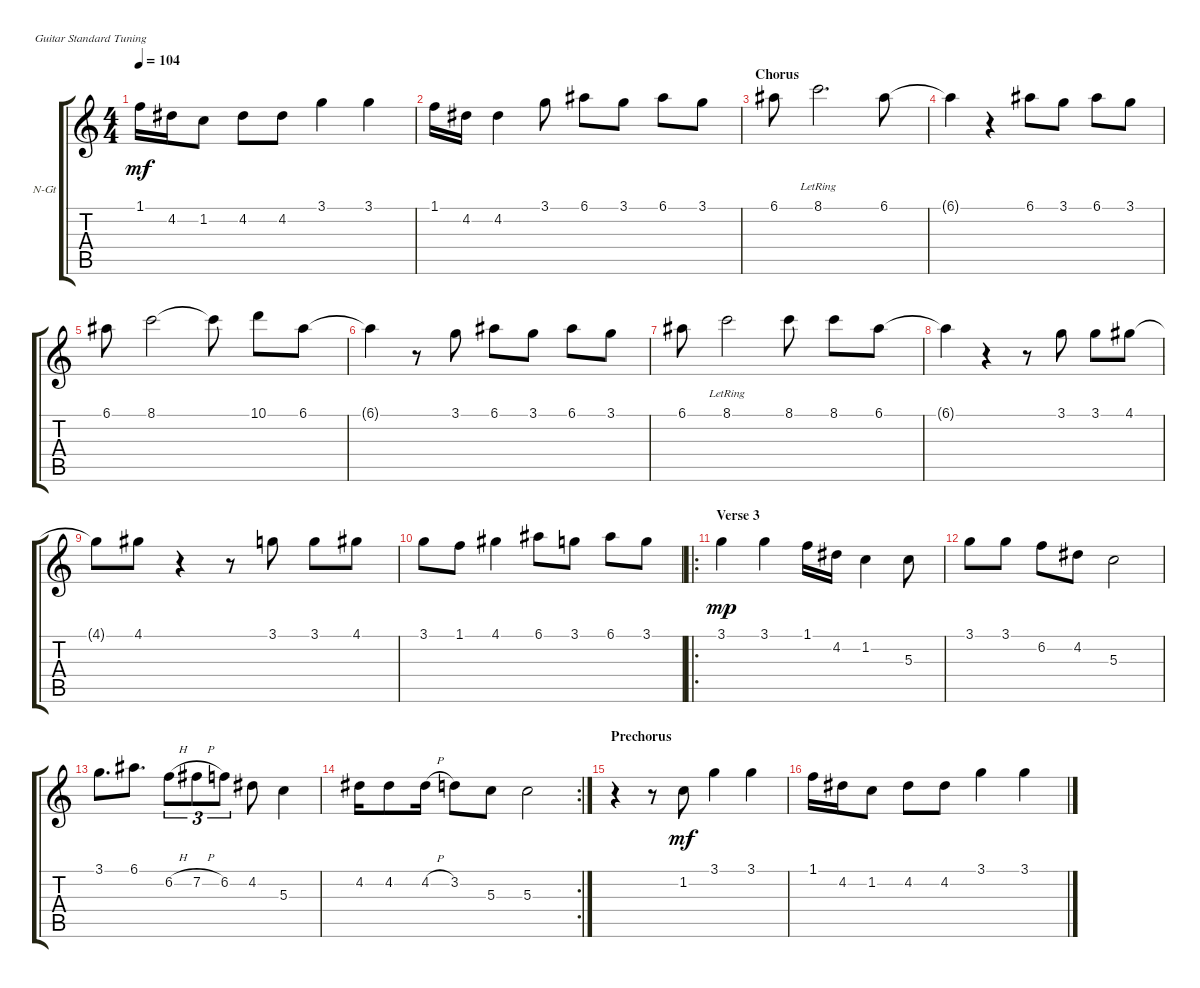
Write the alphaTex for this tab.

\defaultSystemsLayout 4
\bracketExtendMode groupsimilarinstruments
\firstSystemTrackNameOrientation horizontal
\otherSystemsTrackNameOrientation horizontal
\track ("Nylon Guitar" "N-Gt") {instrument acousticguitarnylon}
\staff {score tabs}
\tuning (E4 B3 G3 D3 A2 E2)
\ts (4 4)
\tempo 104
\clef g2
\ks c
1.1.16{dy mf} 4.2.16 1.2.8 4.2.8 4.2.8 3.1.4 3.1.4 |
1.1.16 4.2.16 4.2.4 3.1.8 6.1.8 3.1.8 6.1.8 3.1.8 |
\section ("" "Chorus")
6.1.8 8.1{lr}.2{d} 6.1.8 |
6.1{t}.4 r.4 6.1.8 3.1.8 6.1.8 3.1.8 |
6.1.8 8.1.2 8.1{t}.8 10.1.8 6.1.8 |
6.1{t}.4 r.8 3.1.8 6.1.8 3.1.8 6.1.8 3.1.8 |
6.1.8 8.1{lr}.2 8.1.8 8.1.8 6.1.8 |
6.1{t}.4 r.4 r.8 3.1.8 3.1.8 4.1.8 |
4.1{t}.8 4.1.8 r.4 r.8 3.1.8 3.1.8 4.1.8 |
3.1.8 1.1.8 4.1.4 6.1.8 3.1.8 6.1.8 3.1.8 |
\ro
\section ("" "Verse 3")
3.1.4{dy mp} 3.1.4 1.1.16 4.2.16 1.2.4 5.3.8 |
3.1.8 3.1.8 6.2.8 4.2.8 5.3.2 |
3.1.8{d} 6.1.8{d} 6.2{h}.8{tu (3 2)} 7.2{h}.8{tu (3 2)} 6.2.8{tu (3 2)} 4.2.8 5.3.4 |
\rc 2
4.2.16 4.2.8 4.2{h}.16 3.2.8 5.3.8 5.3.2 |
\section ("" "Prechorus")
r.4 r.8 1.2.8{dy mf} 3.1.4 3.1.4 |
1.1.16 4.2.16 1.2.8 4.2.8 4.2.8 3.1.4 3.1.4
